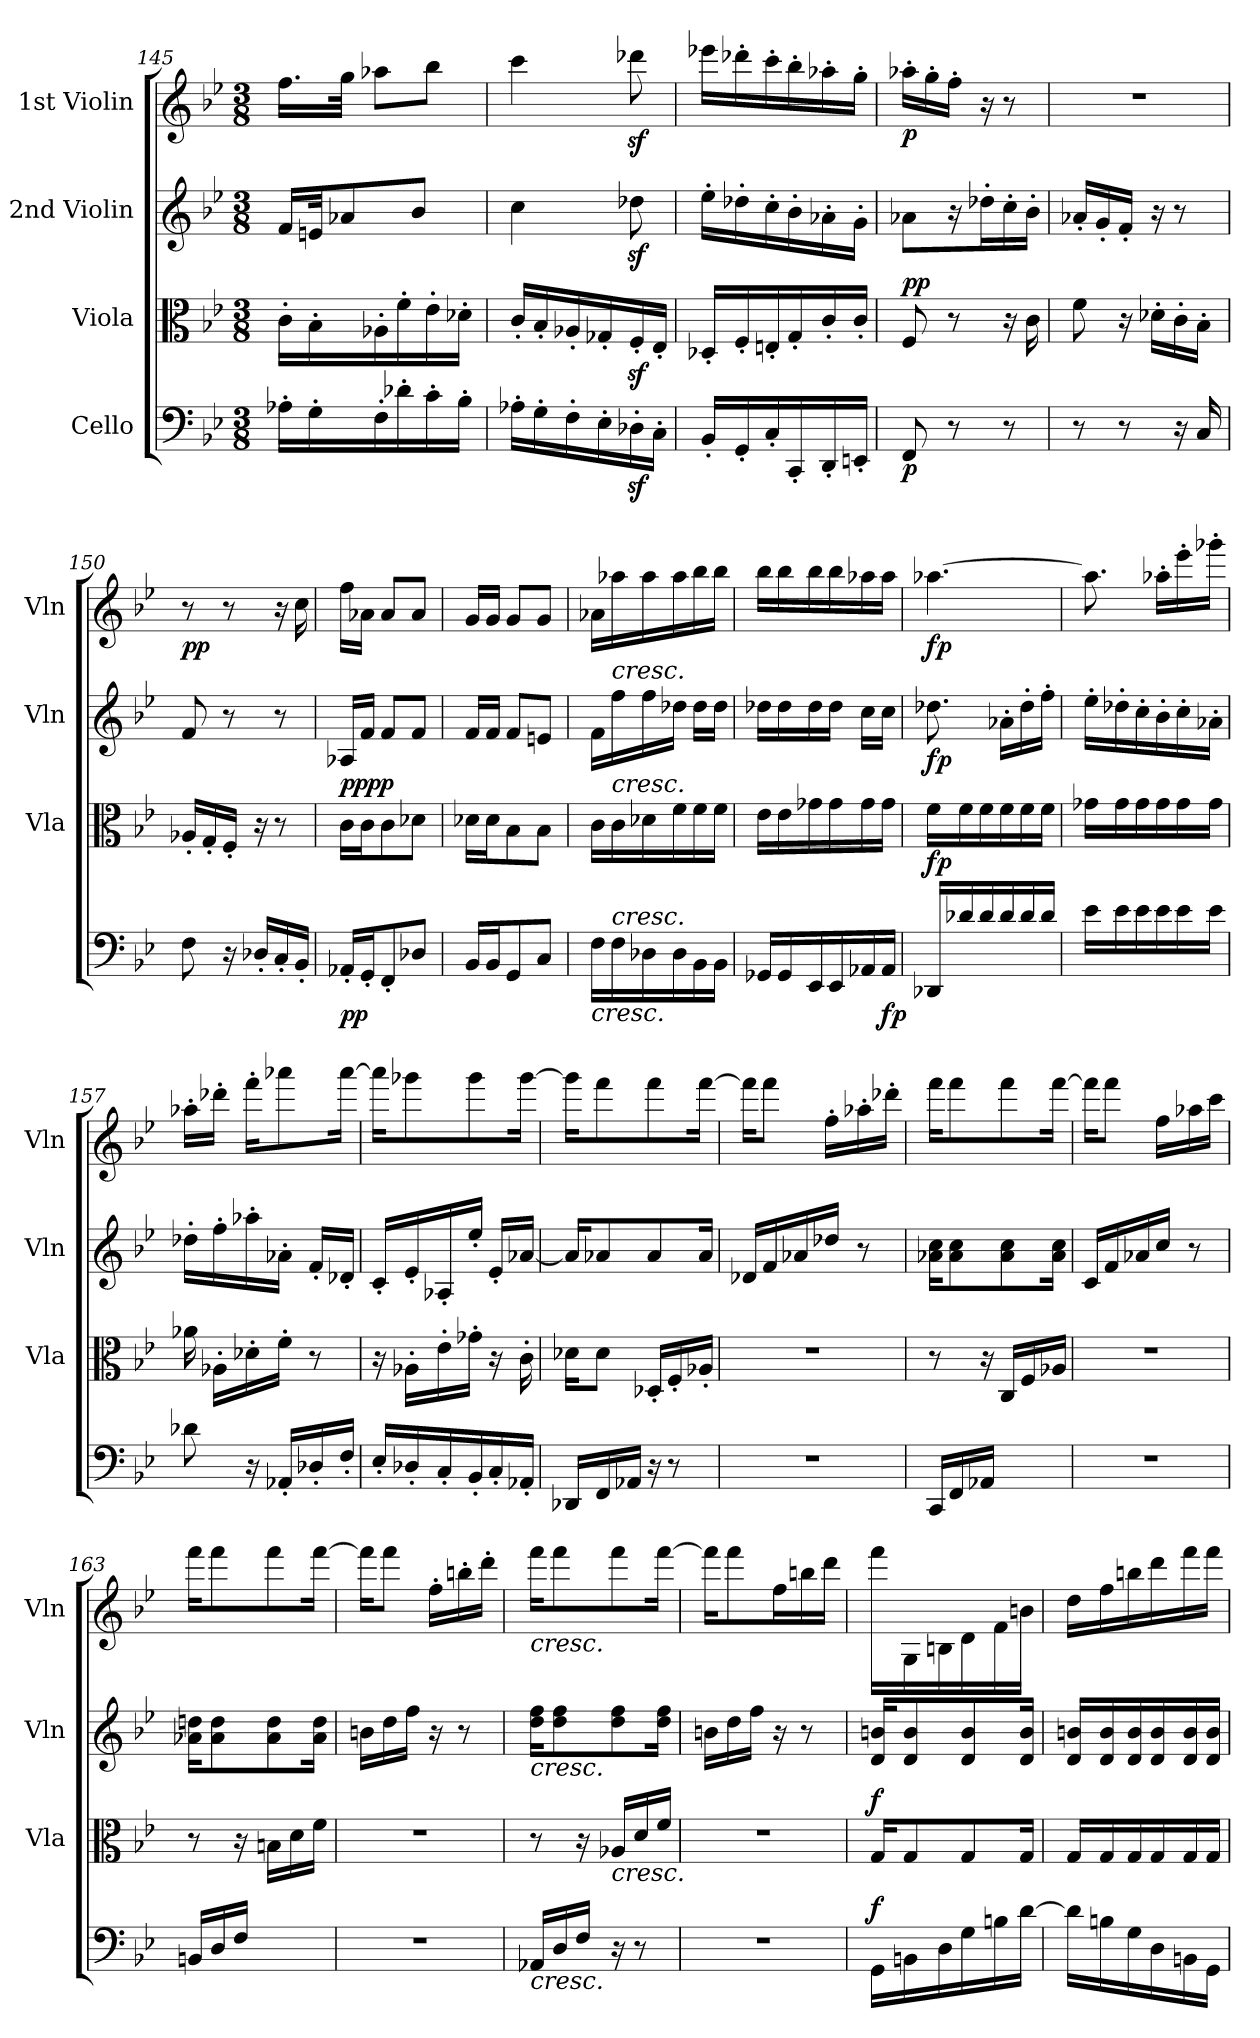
**kern	**dynam	**kern	**dynam	**kern	**dynam	**kern	**dynam
*part4	*part4	*part3	*part3	*part2	*part2	*part1	*part1
*staff4	*staff4	*staff3	*staff3	*staff2	*staff2	*staff1	*staff1
*I"Cello	*	*I"Viola	*	*I"2nd Violin	*	*I"1st Violin	*
*	*	*I'Vla	*	*I'Vln	*	*I'Vln	*
!!LO:LB:g=z
*clefF4	*	*clefC3	*	*clefG2	*	*clefG2	*
*k[b-e-]	*	*k[b-e-]	*	*k[b-e-]	*	*k[b-e-]	*
*B-:	*	*B-:	*	*B-:	*	*B-:	*
*M3/8	*	*M3/8	*	*M3/8	*	*M3/8	*
=145	=145	=145	=145	=145	=145	=145	=145
16A-X'\LL	.	16c'\LL	.	16f/LL	.	16.ff\LL	.
16G'\	.	16B-'\	.	32en/JK	.	.	.
.	.	.	.	8a-X/	.	32gg\JJk	.
16F'\	.	16A-X'\	.	.	.	8aa-X\L	.
16d-X'\	.	16f'\	.	.	.	.	.
.	.	.	.	8b-/J	.	.	.
16c'\	.	16e-'\	.	.	.	8bb-\J	.
16B-'\JJ	.	16d-X'\JJ	.	.	.	.	.
.	.	.	.	32ryy	.	.	.
=146	=146	=146	=146	=146	=146	=146	=146
16A-X'\LL	.	16c'/LL	.	4cc\	.	4ccc\	.
16G'\	.	16B-'/	.	.	.	.	.
16F'\	.	16A-X'/	.	.	.	.	.
16E-'\	.	16G-X'/	.	.	.	.	.
16D-Xz<'\	.	16Fz<'/	.	8dd-Xz<\	.	8ddd-Xz<\	.
16C'\JJ	.	16E-'/JJ	.	.	.	.	.
=147	=147	=147	=147	=147	=147	=147	=147
16BB-'/LL	.	16D-X'/LL	.	16ee-'\LL	.	16eee-X\LL	.
16GG'/	.	16F'/	.	16dd-X'\	.	16ddd-X'\	.
16C'/	.	16En'/	.	16cc'\	.	16ccc'\	.
16CC'/	.	16G'/	.	16b-'\	.	16bb-'\	.
16DD'/	.	16c'/	.	16a-X'\	.	16aa-X'\	.
16EEn'/JJ	.	16c'/JJ	.	16g'\JJ	.	16gg'\JJ	.
=148	=148	=148	=148	=148	=148	=148	=148
!	!LO:DY:b	!	!LO:DY:b	!	!	!	!
!	!	!	!LO:DY:n=1:a	!	!	!	!LO:DY:b
8FF/	p	8F/	p p	8a-X\L	.	16aa-X'\LL	p
.	.	.	.	.	.	16gg'\	.
8r	.	8r	.	16r	.	16ff'\JJ	.
.	.	.	.	16dd-X'\L	.	16r	.
8r	.	16r	.	16cc'\	.	8r	.
.	.	16c\	.	16b-'\JJ	.	.	.
!!LO:LB:g=z
=149	=149	=149	=149	=149	=149	=149	=149
8r	.	8f\	.	16a-X'/LL	.	4.r	.
.	.	.	.	16g'/	.	.	.
8r	.	16r	.	16f'/JJ	.	.	.
.	.	16d-X'\LL	.	16r	.	.	.
16r	.	16c'\	.	8r	.	.	.
16C/	.	16B-'\JJ	.	.	.	.	.
!!LO:PB:g=z
=150	=150	=150	=150	=150	=150	=150	=150
!	!	!	!	!	!	!	!LO:DY:b
8F\	.	16A-X'/LL	.	8f/	.	8r	pp
.	.	16G'/	.	.	.	.	.
16r	.	16F'/JJ	.	8r	.	8r	.
16D-X'/LL	.	16r	.	.	.	.	.
16C'/	.	8r	.	8r	.	16r	.
16BB-'/JJ	.	.	.	.	.	16cc\	.
=151	=151	=151	=151	=151	=151	=151	=151
!	!LO:DY:b	!	!LO:DY:a	!	!	!	!
!	!	!	!LO:DY:n=1:a	!	!	!	!
16AA-X'/LL	pp	16c\LL	pp pp	16A-X/LL	.	16ff\LL	.
16GG'/J	.	16c\J	.	16f/JJ	.	16a-X\JJ	.
8FF'/	.	8c\	.	8f/L	.	8a-/L	.
8D-X/J	.	8d-X\J	.	8f/J	.	8a-/J	.
=152	=152	=152	=152	=152	=152	=152	=152
16BB-/LL	.	16d-X\LL	.	16f/LL	.	16g/LL	.
16BB-/J	.	16d-\J	.	16f/JJ	.	16g/JJ	.
8GG/	.	8B-\	.	8f/L	.	8g/L	.
8C/J	.	8B-\J	.	8en/J	.	8g/J	.
=153	=153	=153	=153	=153	=153	=153	=153
!LO:TX:b:i:t=cresc.	!	!	!	!	!	!	!
16F\LL	.	16c\LL	.	16f\LL	.	16a-X\LL	.
!	!	!	!	!LO:TX:a:i:t=cresc.	!	!	!
!	!	!LO:TX:a:i:t=cresc.	!	!	!	!	!
!LO:TX:a:i:t=cresc.	!	!	!	!	!	!	!
16F\	.	16c\	.	16ff\	.	16aa-X\	.
16D-X\	.	16d-X\	.	16ff\	.	16aa-\	.
16D-\	.	16f\	.	16dd-X\JJ	.	16aa-\	.
16BB-\	.	16f\	.	16dd-\LL	.	16bb-\	.
16BB-\JJ	.	16f\JJ	.	16dd-\JJ	.	16bb-\JJ	.
=154	=154	=154	=154	=154	=154	=154	=154
16GG-X/LL	.	16e-\LL	.	16dd-X\LL	.	16bb-\LL	.
16GG-/	.	16e-\	.	16dd-\	.	16bb-\	.
16EE-/	.	16g-X\	.	16dd-\	.	16bb-\	.
16EE-/	.	16g-\	.	16dd-\JJ	.	16bb-\	.
16AA-X/	.	16g-\	.	16cc\LL	.	16aa-X\	.
!	!LO:DY:b	!	!	!	!	!	!
16AA-/JJ	fp	16g-\JJ	.	16cc\JJ	.	16aa-\JJ	.
!!LO:LB:g=z
=155	=155	=155	=155	=155	=155	=155	=155
!	!	!	!LO:DY:b	!	!LO:DY:b	!	!LO:DY:b
16DD-X/LL	.	16f\LL	fp	8.dd-X\	fp	[4.aa-X\	fp
16d-X/	.	16f\	.	.	.	.	.
16d-/	.	16f\	.	.	.	.	.
16d-/	.	16f\	.	16a-X'\LL	.	.	.
16d-/	.	16f\	.	16dd-'\	.	.	.
16d-/JJ	.	16f\JJ	.	16ff'\JJ	.	.	.
=156	=156	=156	=156	=156	=156	=156	=156
16e-\LL	.	16g-X\LL	.	16ee-'\LL	.	8.aa-\]	.
16e-\	.	16g-\	.	16dd-X'\	.	.	.
16e-\	.	16g-\	.	16cc'\	.	.	.
16e-\	.	16g-\	.	16b-'\	.	16aa-X'\LL	.
16e-\	.	16g-\	.	16cc'\	.	16eee-'\	.
16e-\JJ	.	16g-\JJ	.	16a-X'\JJ	.	16ggg-X'\JJ	.
=157	=157	=157	=157	=157	=157	=157	=157
8d-X\	.	16a-X\	.	16dd-X'\LL	.	16aa-X'\LL	.
.	.	16A-X'\LL	.	16ff'\	.	16ddd-X'\JJ	.
16r	.	16d-X'\	.	16aa-X'\	.	16fff'\KL	.
16AA-X'/LL	.	16f'\JJ	.	16a-X'\JJ	.	8aaa-X\	.
16D-X'/	.	8r	.	16f'/LL	.	.	.
16F'/JJ	.	.	.	16d-X'/JJ	.	[16aaa-\Jk	.
=158	=158	=158	=158	=158	=158	=158	=158
16E-'/LL	.	16r	.	16c'/LL	.	16aaa-\KL]	.
16D-X'/	.	16A-X'\LL	.	16e-'/	.	8ggg-X\	.
16C'/	.	16e-'\	.	16A-X'/	.	.	.
16BB-'/	.	16g-X'\JJ	.	16ee-'/JJ	.	8ggg-\	.
16C'/	.	16r	.	16e-'/LL	.	.	.
16AA-X'/JJ	.	16c'\	.	[16a-X/JJ	.	[16ggg-\Jk	.
!!LO:LB:g=z
=159	=159	=159	=159	=159	=159	=159	=159
16DD-X/LL	.	16d-X\KL	.	16a-/KL]	.	16ggg-\KL]	.
16FF/	.	8d-\J	.	8a-X/	.	8fff\	.
16AA-X/JJ	.	.	.	.	.	.	.
16r	.	16D-X'/LL	.	8a-/	.	8fff\	.
8r	.	16F'/	.	.	.	.	.
.	.	16A-X'/JJ	.	16a-/Jk	.	[16fff\Jk	.
=160	=160	=160	=160	=160	=160	=160	=160
4.r	.	4.r	.	16d-X/LL	.	16fff\KL]	.
.	.	.	.	16f/	.	8fff\J	.
.	.	.	.	16a-X/	.	.	.
.	.	.	.	16dd-X/JJ	.	16ff'\LL	.
.	.	.	.	8r	.	16aa-X'\	.
.	.	.	.	.	.	16ddd-X'\JJ	.
=161	=161	=161	=161	=161	=161	=161	=161
16CC/LL	.	8r	.	16a-X\ 16cc\KL	.	16fff\KL	.
16FF/	.	.	.	8a-\ 8cc\	.	8fff\	.
16AA-X/JJ	.	16r	.	.	.	.	.
8.ryy	.	16C/LL	.	8a-\ 8cc\	.	8fff\	.
.	.	16F/	.	.	.	.	.
.	.	16A-X/JJ	.	16a-\ 16cc\Jk	.	[16fff\Jk	.
=162	=162	=162	=162	=162	=162	=162	=162
4.r	.	4.r	.	16c/LL	.	16fff\KL]	.
.	.	.	.	16f/	.	8fff\J	.
.	.	.	.	16a-X/	.	.	.
.	.	.	.	16cc/JJ	.	16ff\LL	.
.	.	.	.	8r	.	16aa-X\	.
.	.	.	.	.	.	16ccc\JJ	.
=163	=163	=163	=163	=163	=163	=163	=163
16BBn/LL	.	8r	.	16a-X\ 16ddn\KL	.	16fff\KL	.
16D/	.	.	.	8a-\ 8dd\	.	8fff\	.
16F/JJ	.	16r	.	.	.	.	.
8.ryy	.	16Bn\LL	.	8a-\ 8dd\	.	8fff\	.
.	.	16d\	.	.	.	.	.
.	.	16f\JJ	.	16a-\ 16dd\Jk	.	[16fff\Jk	.
!!LO:PB:g=z
=164	=164	=164	=164	=164	=164	=164	=164
4.r	.	4.r	.	16bn\LL	.	16fff\KL]	.
.	.	.	.	16dd\	.	8fff\J	.
.	.	.	.	16ff\JJ	.	.	.
.	.	.	.	16r	.	16ff'\LL	.
.	.	.	.	8r	.	16bbn'\	.
.	.	.	.	.	.	16ddd'\JJ	.
=165	=165	=165	=165	=165	=165	=165	=165
!	!	!	!	!	!	!LO:TX:b:i:t=cresc.	!
!	!	!	!	!LO:TX:b:i:t=cresc.	!	!	!
!LO:TX:b:i:t=cresc.	!	!	!	!	!	!	!
16AA-X/LL	.	8r	.	16dd\ 16ff\KL	.	16fff\KL	.
16D/	.	.	.	8dd\ 8ff\	.	8fff\	.
16F/JJ	.	16r	.	.	.	.	.
!	!	!LO:TX:b:i:t=cresc.	!	!	!	!	!
16r	.	16A-X/LL	.	8dd\ 8ff\	.	8fff\	.
8r	.	16d/	.	.	.	.	.
.	.	16f/JJ	.	16dd\ 16ff\Jk	.	[16fff\Jk	.
=166	=166	=166	=166	=166	=166	=166	=166
4.r	.	4.r	.	16bn\LL	.	16fff\KL]	.
.	.	.	.	16dd\	.	8fff\	.
.	.	.	.	16ff\JJ	.	.	.
.	.	.	.	16r	.	16ff\L	.
.	.	.	.	8r	.	16bbn\	.
.	.	.	.	.	.	16ddd\JJ	.
=167	=167	=167	=167	=167	=167	=167	=167
!	!LO:DY:a	!	!LO:DY:a	!	!	!	!
16GG\LL	f	16G/KL	f	16d/ 16bn/KL	.	16fff\LL	.
16BBn\	.	8G/	.	8d/ 8b/	.	16G\	.
16D\	.	.	.	.	.	16Bn\	.
16G\	.	8G/	.	8d/ 8b/	.	16d\	.
16Bn\	.	.	.	.	.	16f\	.
[16d\JJ	.	16G/Jk	.	16d/ 16b/Jk	.	16bn\JJ	.
!!LO:LB:g=z
=168	=168	=168	=168	=168	=168	=168	=168
16d\LL]	.	16G/LL	.	16d/ 16bn/LL	.	16dd\LL	.
16Bn\	.	16G/	.	16d/ 16b/	.	16ff\	.
16G\	.	16G/	.	16d/ 16b/	.	16bbn\	.
16D\	.	16G/	.	16d/ 16b/	.	16ddd\	.
16BBn\	.	16G/	.	16d/ 16b/	.	16fff\	.
16GG\JJ	.	16G/JJ	.	16d/ 16b/JJ	.	16fff\JJ	.
=	=	=	=	=	=	=	=
*-	*-	*-	*-	*-	*-	*-	*-
